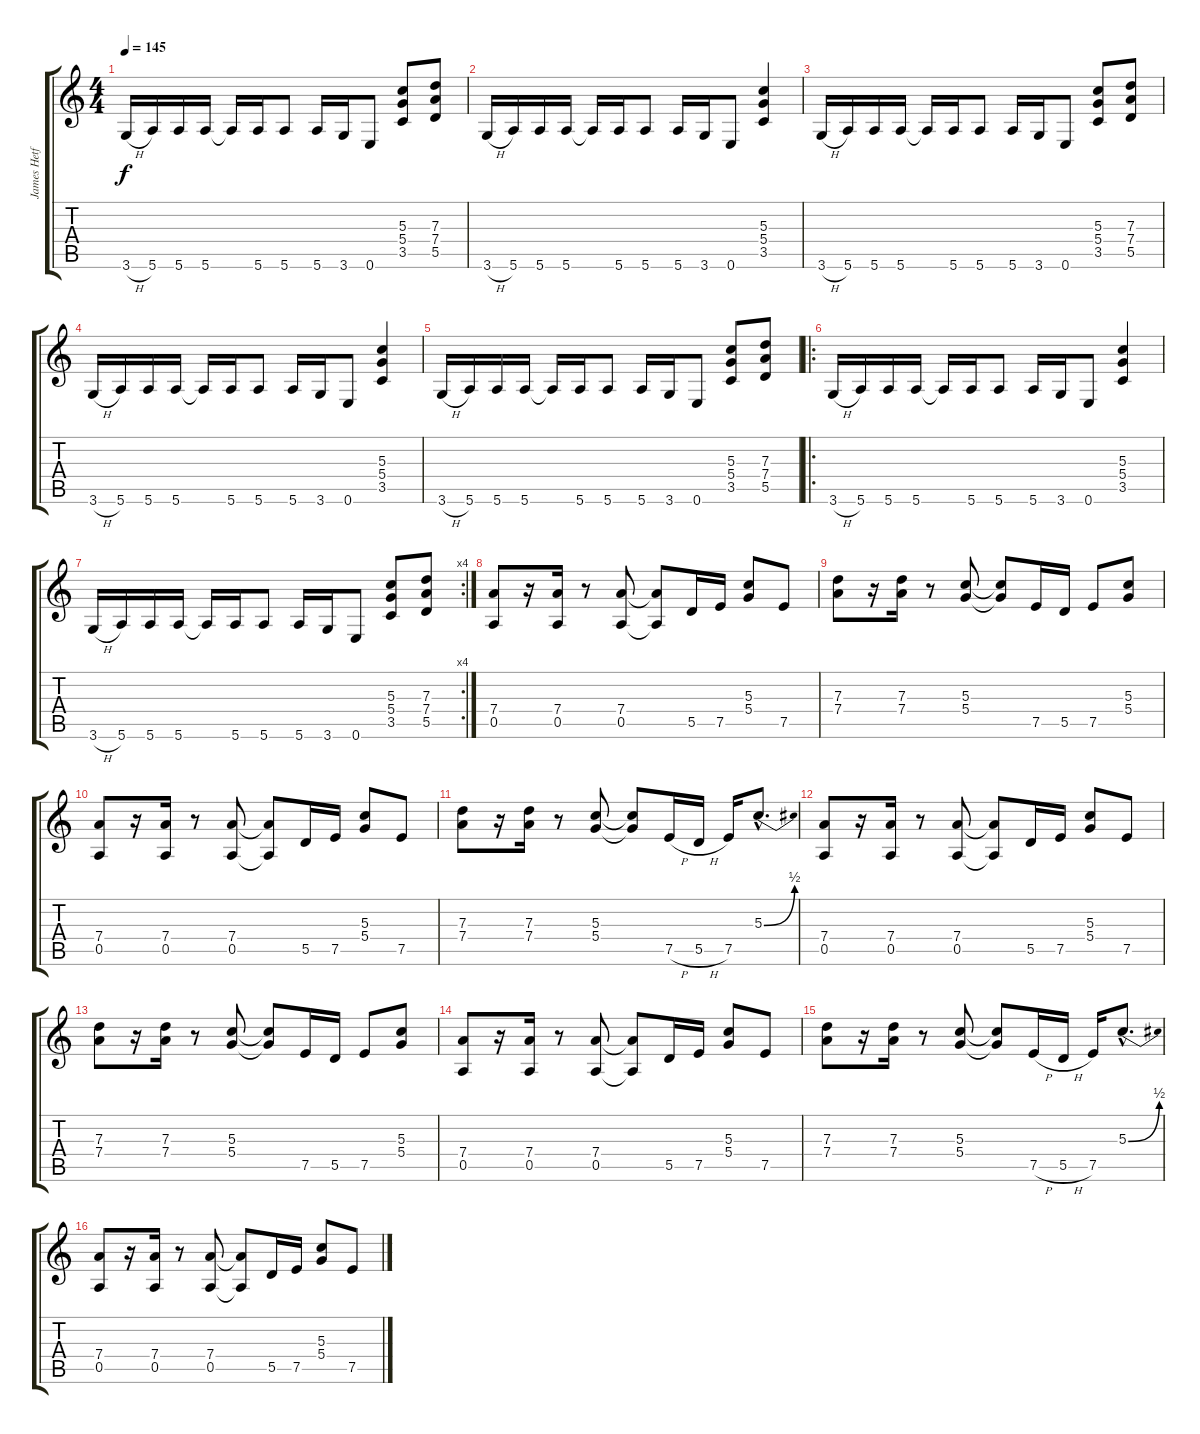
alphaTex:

\track ("James Hetfield (Ov. Gtr)" "James Hetf") {instrument overdrivenguitar}
\staff {score tabs}
\tuning (E4 B3 G3 D3 A2 E2) {hide}
\ts (4 4)
\tempo 145
\clef g2
\ks c
3.6{h}.16{dy f} 5.6.16 5.6.16 5.6.16 5.6{t}.16 5.6.16 5.6.8 5.6.16 3.6.16 0.6.8 (5.3 5.4 3.5).8 (7.3 7.4 5.5).8 |
3.6{h}.16 5.6.16 5.6.16 5.6.16 5.6{t}.16 5.6.16 5.6.8 5.6.16 3.6.16 0.6.8 (5.3 5.4 3.5).4 |
3.6{h}.16 5.6.16 5.6.16 5.6.16 5.6{t}.16 5.6.16 5.6.8 5.6.16 3.6.16 0.6.8 (5.3 5.4 3.5).8 (7.3 7.4 5.5).8 |
3.6{h}.16 5.6.16 5.6.16 5.6.16 5.6{t}.16 5.6.16 5.6.8 5.6.16 3.6.16 0.6.8 (5.3 5.4 3.5).4 |
3.6{h}.16 5.6.16 5.6.16 5.6.16 5.6{t}.16 5.6.16 5.6.8 5.6.16 3.6.16 0.6.8 (5.3 5.4 3.5).8 (7.3 7.4 5.5).8 |
\ro
3.6{h}.16 5.6.16 5.6.16 5.6.16 5.6{t}.16 5.6.16 5.6.8 5.6.16 3.6.16 0.6.8 (5.3 5.4 3.5).4 |
\rc 4
3.6{h}.16 5.6.16 5.6.16 5.6.16 5.6{t}.16 5.6.16 5.6.8 5.6.16 3.6.16 0.6.8 (5.3 5.4 3.5).8 (7.3 7.4 5.5).8 |
(7.4 0.5).8 r.16 (7.4 0.5).16 r.8 (7.4 0.5).8 (7.4{t} 0.5{t}).8 5.5.16 7.5.16 (5.3 5.4).8 7.5.8 |
(7.3 7.4).8 r.16 (7.3 7.4).16 r.8 (5.3 5.4).8 (5.3{t} 5.4{t}).8 7.5.16 5.5.16 7.5.8 (5.3 5.4).8 |
(7.4 0.5).8 r.16 (7.4 0.5).16 r.8 (7.4 0.5).8 (7.4{t} 0.5{t}).8 5.5.16 7.5.16 (5.3 5.4).8 7.5.8 |
(7.3 7.4).8 r.16 (7.3 7.4).16 r.8 (5.3 5.4).8 (5.3{t} 5.4{t}).8 7.5{h}.16 5.5{h}.16 7.5.16 5.3{be (bend 0 0 60 2) hac}.8{d} |
(7.4 0.5).8 r.16 (7.4 0.5).16 r.8 (7.4 0.5).8 (7.4{t} 0.5{t}).8 5.5.16 7.5.16 (5.3 5.4).8 7.5.8 |
(7.3 7.4).8 r.16 (7.3 7.4).16 r.8 (5.3 5.4).8 (5.3{t} 5.4{t}).8 7.5.16 5.5.16 7.5.8 (5.3 5.4).8 |
(7.4 0.5).8 r.16 (7.4 0.5).16 r.8 (7.4 0.5).8 (7.4{t} 0.5{t}).8 5.5.16 7.5.16 (5.3 5.4).8 7.5.8 |
(7.3 7.4).8 r.16 (7.3 7.4).16 r.8 (5.3 5.4).8 (5.3{t} 5.4{t}).8 7.5{h}.16 5.5{h}.16 7.5.16 5.3{be (bend 0 0 60 2) hac}.8{d} |
(7.4 0.5).8 r.16 (7.4 0.5).16 r.8 (7.4 0.5).8 (7.4{t} 0.5{t}).8 5.5.16 7.5.16 (5.3 5.4).8 7.5.8
